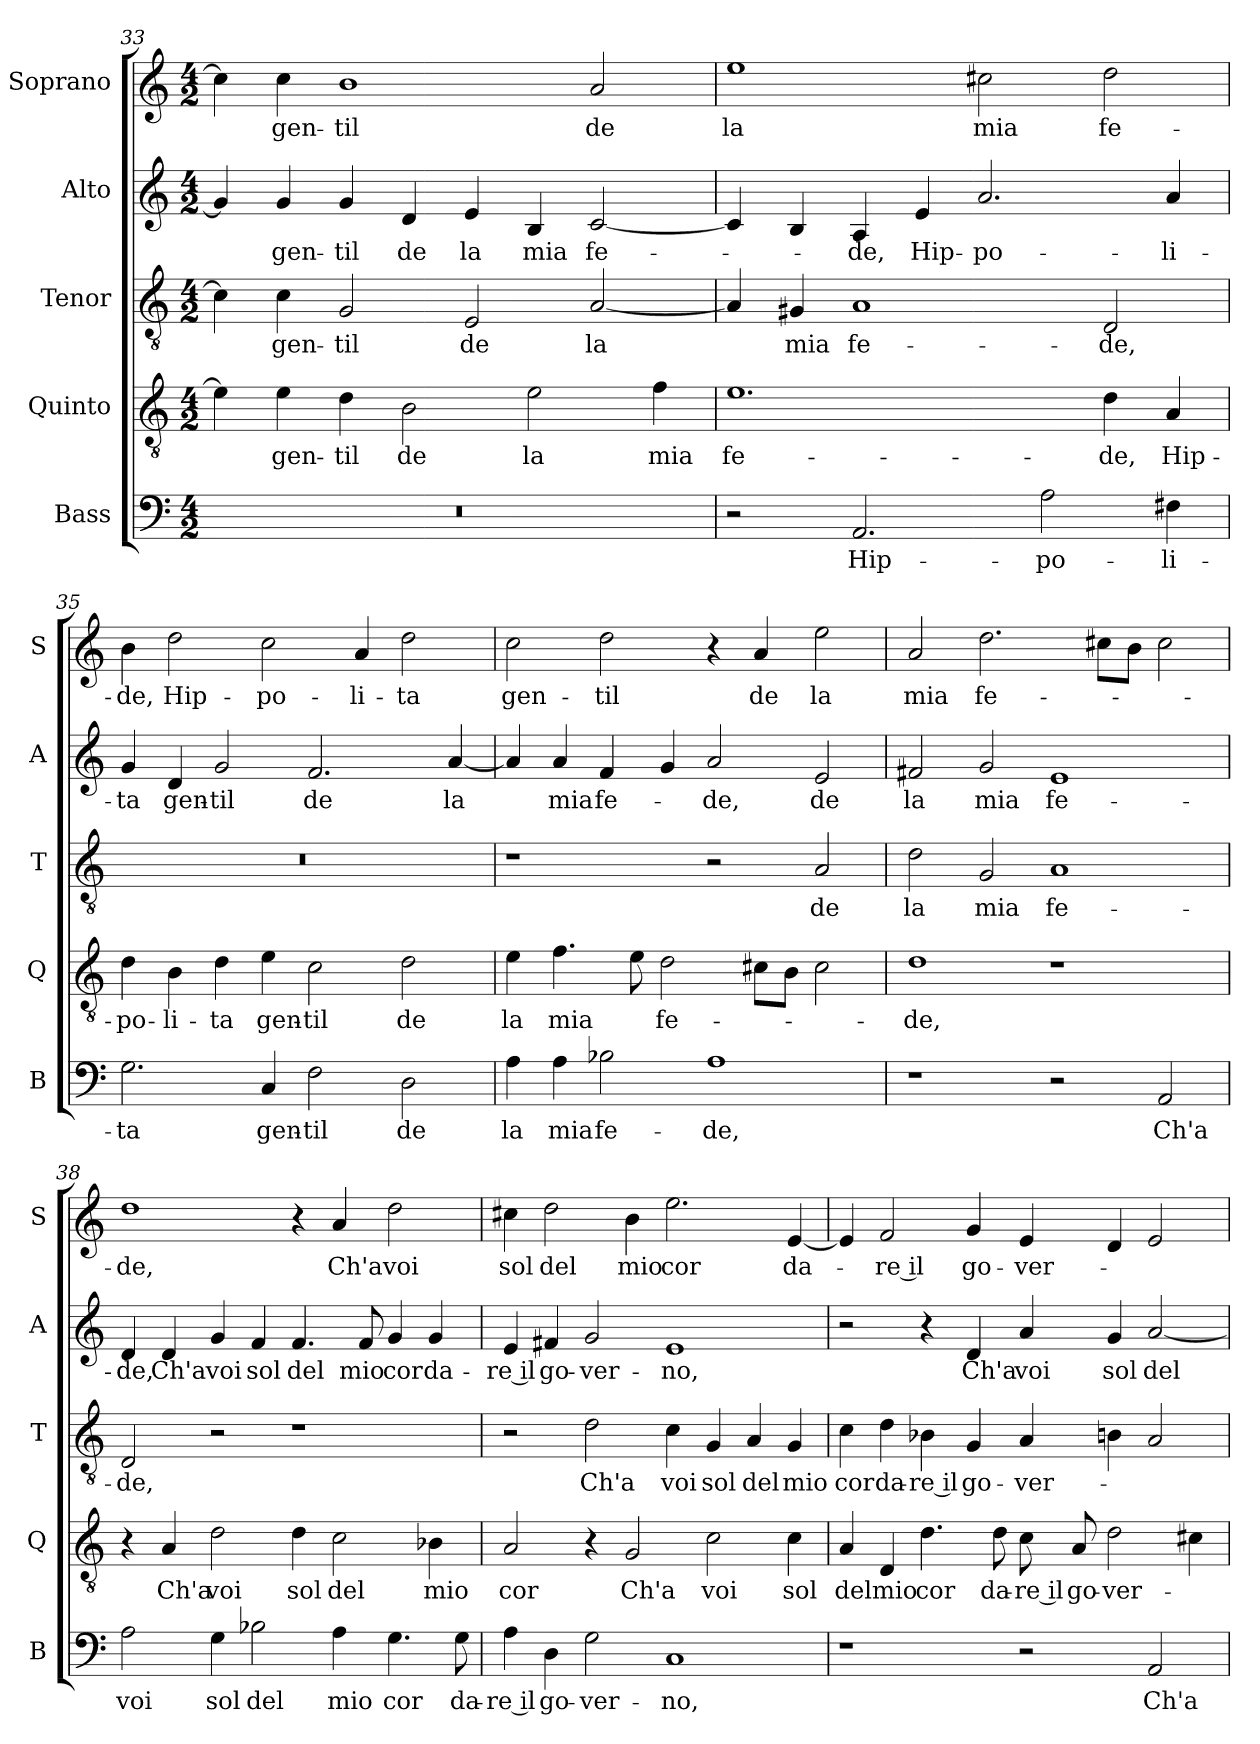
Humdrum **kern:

**kern	**text	**kern	**text	**kern	**text	**kern	**text	**kern	**text
*part5	*part5	*part4	*part4	*part3	*part3	*part2	*part2	*part1	*part1
*staff5	*staff5	*staff4	*staff4	*staff3	*staff3	*staff2	*staff2	*staff1	*staff1
*I"Bass	*	*I"Quinto	*	*I"Tenor	*	*I"Alto	*	*I"Soprano	*
*I'B	*	*I'Q	*	*I'T	*	*I'A	*	*I'S	*
*clefF4	*	*clefGv2	*	*clefGv2	*	*clefG2	*	*clefG2	*
*k[]	*	*k[]	*	*k[]	*	*k[]	*	*k[]	*
*C:	*	*C:	*	*C:	*	*C:	*	*C:	*
*M4/2	*	*M4/2	*	*M4/2	*	*M4/2	*	*M4/2	*
=33	=33	=33	=33	=33	=33	=33	=33	=33	=33
0r	.	4e\]	.	4c\]	.	4g/]	.	4cc\]	.
!	!	!	!LO:LY:b	!	!LO:LY:b	!	!LO:LY:b	!	!LO:LY:b
.	.	4e\	gen-	4c\	gen-	4g/	gen-	4cc\	gen-
!	!	!	!LO:LY:b	!	!LO:LY:b	!	!LO:LY:b	!	!LO:LY:b
.	.	4d\	-til	2G/	-til	4g/	-til	1b	-til
!	!	!	!LO:LY:b	!	!	!	!LO:LY:b	!	!
.	.	2B\	de	.	.	4d/	de	.	.
!	!	!	!	!	!LO:LY:b	!	!LO:LY:b	!	!
.	.	.	.	2E/	de	4e/	la	.	.
!	!	!	!LO:LY:b	!	!	!	!LO:LY:b	!	!
.	.	2e\	la	.	.	4B/	mia	.	.
!	!	!	!	!	!LO:LY:b	!	!LO:LY:b	!	!LO:LY:b
.	.	.	.	[2A/	la	[2c/	fe-	2a/	de
!	!	!	!LO:LY:b	!	!	!	!	!	!
.	.	4f\	mia	.	.	.	.	.	.
!!LO:LB:g=z
=34	=34	=34	=34	=34	=34	=34	=34	=34	=34
!	!	!	!LO:LY:b	!	!	!	!	!	!LO:LY:b
2r	.	1.e	fe-	4A/]	.	4c/]	.	1ee	la
!	!	!	!	!	!LO:LY:b	!	!	!	!
.	.	.	.	4G#X/	mia	4B/	.	.	.
!	!LO:LY:b	!	!	!	!LO:LY:b	!	!LO:LY:b	!	!
2.AA/	Hip-	.	.	1A	fe-	4A/	-de,	.	.
!	!	!	!	!	!	!	!LO:LY:b	!	!
.	.	.	.	.	.	4e/	Hip-	.	.
!	!	!	!	!	!	!	!LO:LY:b	!	!LO:LY:b
.	.	.	.	.	.	2.a/	-po-	2cc#X\	mia
!	!LO:LY:b	!	!	!	!	!	!	!	!
2A\	-po-	.	.	.	.	.	.	.	.
!	!	!	!LO:LY:b	!	!LO:LY:b	!	!	!	!LO:LY:b
.	.	4d\	-de,	2D/	-de,	.	.	2dd\	fe-
!	!LO:LY:b	!	!LO:LY:b	!	!	!	!LO:LY:b	!	!
4F#X\	-li-	4A/	Hip-	.	.	4a/	-li-	.	.
=35	=35	=35	=35	=35	=35	=35	=35	=35	=35
!	!LO:LY:b	!	!LO:LY:b	!	!	!	!LO:LY:b	!	!LO:LY:b
2.G\	-ta	4d\	-po-	0r	.	4g/	-ta	4b\	-de,
!	!	!	!LO:LY:b	!	!	!	!LO:LY:b	!	!LO:LY:b
.	.	4B\	-li-	.	.	4d/	gen-	2dd\	Hip-
!	!	!	!LO:LY:b	!	!	!	!LO:LY:b	!	!
.	.	4d\	-ta	.	.	2g/	-til	.	.
!	!LO:LY:b	!	!LO:LY:b	!	!	!	!	!	!LO:LY:b
4C/	gen-	4e\	gen-	.	.	.	.	2cc\	-po-
!	!LO:LY:b	!	!LO:LY:b	!	!	!	!LO:LY:b	!	!
2F\	-til	2c\	-til	.	.	2.f/	de	.	.
!	!	!	!	!	!	!	!	!	!LO:LY:b
.	.	.	.	.	.	.	.	4a/	-li-
!	!LO:LY:b	!	!LO:LY:b	!	!	!	!	!	!LO:LY:b
2D\	de	2d\	de	.	.	.	.	2dd\	-ta
!	!	!	!	!	!	!	!LO:LY:b	!	!
.	.	.	.	.	.	[4a/	la	.	.
=36	=36	=36	=36	=36	=36	=36	=36	=36	=36
!	!LO:LY:b	!	!LO:LY:b	!	!	!	!	!	!LO:LY:b
4A\	la	4e\	la	1r	.	4a/]	.	2cc\	gen-
!	!LO:LY:b	!	!LO:LY:b	!	!	!	!LO:LY:b	!	!
4A\	mia	4.f\	mia	.	.	4a/	mia	.	.
!	!LO:LY:b	!	!	!	!	!	!LO:LY:b	!	!LO:LY:b
2B-X\	fe-	.	.	.	.	4f/	fe-	2dd\	-til
.	.	8e\	.	.	.	.	.	.	.
!	!	!	!LO:LY:b	!	!	!	!	!	!
.	.	2d\	fe-	.	.	4g/	.	.	.
!	!LO:LY:b	!	!	!	!	!	!LO:LY:b	!	!
1A	-de,	.	.	2r	.	2a/	-de,	4r	.
!	!	!	!	!	!	!	!	!	!LO:LY:b
.	.	8c#X\L	.	.	.	.	.	4a/	de
.	.	8B\J	.	.	.	.	.	.	.
!	!	!	!	!	!LO:LY:b	!	!LO:LY:b	!	!LO:LY:b
.	.	2c#\	.	2A/	de	2e/	de	2ee\	la
!!LO:LB:g=z
=37	=37	=37	=37	=37	=37	=37	=37	=37	=37
!	!	!	!LO:LY:b	!	!LO:LY:b	!	!LO:LY:b	!	!LO:LY:b
1r	.	1d	-de,	2d\	la	2f#X/	la	2a/	mia
!	!	!	!	!	!LO:LY:b	!	!LO:LY:b	!	!LO:LY:b
.	.	.	.	2G/	mia	2g/	mia	2.dd\	fe-
!	!	!	!	!	!LO:LY:b	!	!LO:LY:b	!	!
2r	.	1r	.	1A	fe-	1e	fe-	.	.
.	.	.	.	.	.	.	.	8cc#X\L	.
.	.	.	.	.	.	.	.	8b\J	.
!	!LO:LY:b	!	!	!	!	!	!	!	!
2AA/	Ch'a	.	.	.	.	.	.	2cc#\	.
=38	=38	=38	=38	=38	=38	=38	=38	=38	=38
!	!LO:LY:b	!	!	!	!LO:LY:b	!	!LO:LY:b	!	!LO:LY:b
2A\	voi	4r	.	2D/	-de,	4d/	-de,	1dd	-de,
!	!	!	!LO:LY:b	!	!	!	!LO:LY:b	!	!
.	.	4A/	Ch'a	.	.	4d/	Ch'a	.	.
!	!LO:LY:b	!	!LO:LY:b	!	!	!	!LO:LY:b	!	!
4G\	sol	2d\	voi	2r	.	4g/	voi	.	.
!	!LO:LY:b	!	!	!	!	!	!LO:LY:b	!	!
2B-X\	del	.	.	.	.	4f/	sol	.	.
!	!	!	!LO:LY:b	!	!	!	!LO:LY:b	!	!
.	.	4d\	sol	1r	.	4.f/	del	4r	.
!	!LO:LY:b	!	!LO:LY:b	!	!	!	!	!	!LO:LY:b
4A\	mio	2c\	del	.	.	.	.	4a/	Ch'a
!	!	!	!	!	!	!	!LO:LY:b	!	!
.	.	.	.	.	.	8f/	mio	.	.
!	!LO:LY:b	!	!	!	!	!	!LO:LY:b	!	!LO:LY:b
4.G\	cor	.	.	.	.	4g/	cor	2dd\	voi
!	!	!	!LO:LY:b	!	!	!	!LO:LY:b	!	!
.	.	4B-X\	mio	.	.	4g/	da-	.	.
!	!LO:LY:b	!	!	!	!	!	!	!	!
8G\	da-	.	.	.	.	.	.	.	.
=39	=39	=39	=39	=39	=39	=39	=39	=39	=39
!	!LO:LY:b	!	!LO:LY:b	!	!	!	!LO:LY:b	!	!LO:LY:b
4A\	-re il	2A/	cor	2r	.	4e/	-re il	4cc#X\	sol
!	!LO:LY:b	!	!	!	!	!	!LO:LY:b	!	!LO:LY:b
4D\	go-	.	.	.	.	4f#X/	go-	2dd\	del
!	!LO:LY:b	!	!	!	!LO:LY:b	!	!LO:LY:b	!	!
2G\	-ver-	4r	.	2d\	Ch'a	2g/	-ver-	.	.
!	!	!	!LO:LY:b	!	!	!	!	!	!LO:LY:b
.	.	2G/	Ch'a	.	.	.	.	4b\	mio
!	!LO:LY:b	!	!	!	!LO:LY:b	!	!LO:LY:b	!	!LO:LY:b
1C	-no,	.	.	4c\	voi	1e	-no,	2.ee\	cor
!	!	!	!LO:LY:b	!	!LO:LY:b	!	!	!	!
.	.	2c\	voi	4G/	sol	.	.	.	.
!	!	!	!	!	!LO:LY:b	!	!	!	!
.	.	.	.	4A/	del	.	.	.	.
!	!	!	!LO:LY:b	!	!LO:LY:b	!	!	!	!LO:LY:b
.	.	4c\	sol	4G/	mio	.	.	[4e/	da-
!!LO:PB:g=z
=40	=40	=40	=40	=40	=40	=40	=40	=40	=40
!	!	!	!LO:LY:b	!	!LO:LY:b	!	!	!	!
1r	.	4A/	del	4c\	cor	2r	.	4e/]	.
!	!	!	!LO:LY:b	!	!LO:LY:b	!	!	!	!LO:LY:b
.	.	4D/	mio	4d\	da-	.	.	2f/	-re il
!	!	!	!LO:LY:b	!	!LO:LY:b	!	!	!	!
.	.	4.d\	cor	4B-X\	-re il	4r	.	.	.
!	!	!	!	!	!LO:LY:b	!	!LO:LY:b	!	!LO:LY:b
.	.	.	.	4G/	go-	4d/	Ch'a	4g/	go-
!	!	!	!LO:LY:b	!	!	!	!	!	!
.	.	8d\	da-	.	.	.	.	.	.
!	!	!	!LO:LY:b	!	!LO:LY:b	!	!LO:LY:b	!	!LO:LY:b
2r	.	8c\	-re il	4A/	-ver-	4a/	voi	4e/	-ver-
!	!	!	!LO:LY:b	!	!	!	!	!	!
.	.	8A/	go-	.	.	.	.	.	.
!	!	!	!LO:LY:b	!	!	!	!LO:LY:b	!	!
.	.	2d\	-ver-	4Bn\	.	4g/	sol	4d/	.
!	!LO:LY:b	!	!	!	!	!	!LO:LY:b	!	!
2AA/	Ch'a	.	.	2A/	.	[2a/	del	2e/	.
.	.	4c#X\	.	.	.	.	.	.	.
=	=	=	=	=	=	=	=	=	=
*-	*-	*-	*-	*-	*-	*-	*-	*-	*-
